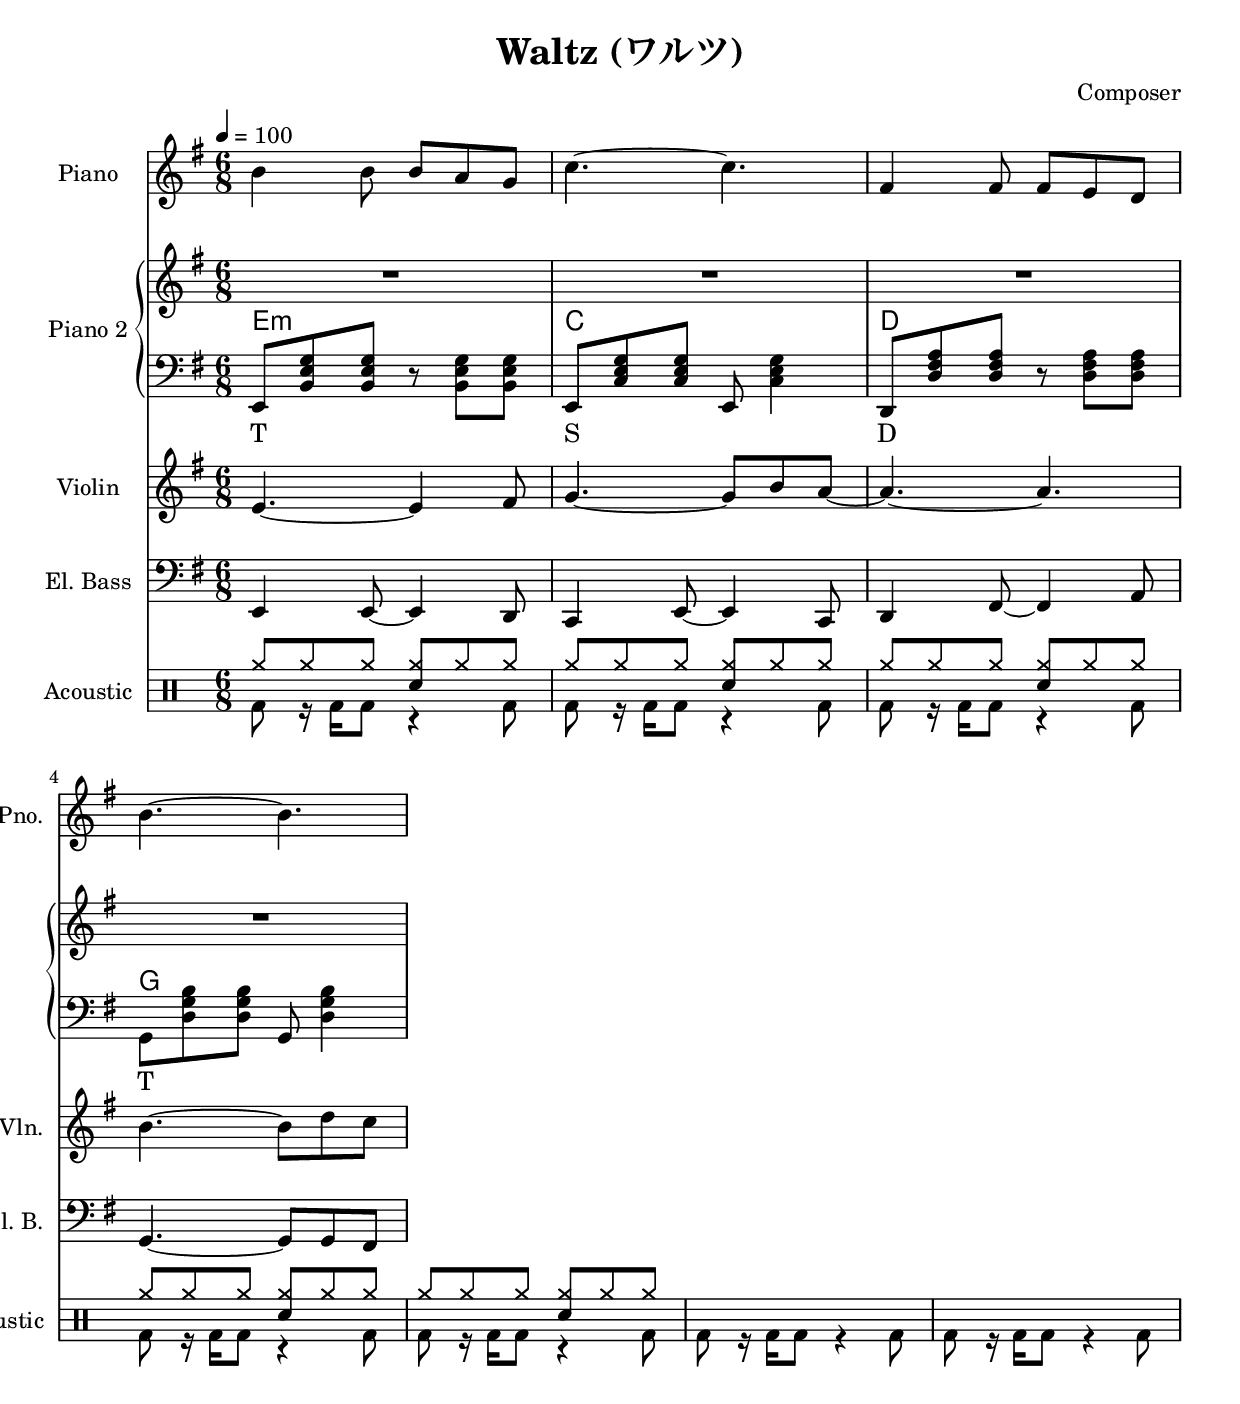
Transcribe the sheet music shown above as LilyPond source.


\version "2.24.4"

\header {
  title = "Waltz (ワルツ)"
  composer = "Composer"
}

<<
  \new PianoStaff \with {
    instrumentName = "Piano"
    shortInstrumentName = "Pno."
  }{\tempo 4 = 100 \clef treble \key g \major \time 6/8
    b' b'8 b' a' g'        | 
    c''4.~ c''             |
    fis'4 fis'8 fis' e' d' |
    b'4.~ b'               |
  }

  \new PianoStaff <<
    \set PianoStaff.instrumentName = "Piano 2"
    \new Staff {\clef treble \key g \major
      R2. | R2. | R2. | R2. |
    }
    \new ChordNames {
      \chordmode {
        e:m | c | d | g 
      }
    }
    \new Staff { \clef bass \key g \major
      e,8 <b, e g> <b, e g> r <b, e g> <b, e g> | 
      e,8 <c e g> <c e g> e, <c e g>4           |
      d,8 <d fis a> <d fis a> r  <d fis a> <d fis a> |
      g,8 <d g b> <d g b> g, <d g b>4 |
    }
    \new Lyrics \lyricmode { % harmonic analysis : Tonic, Subdominant, Dominant
      T2. S D  T 
    }
  >>
  
  \new Staff \with {
    instrumentName = "Violin"
    shortInstrumentName = "Vln."
  }{ \clef treble \key g \major \time 6/8
    e'4.~ e'4 fis'8   |
    g'4.~ g'8 b' a'~  |
    a'4.~ a'          |
    b'4.~ b'8 d'' c'' |
  }

  \new Staff \with {
    instrumentName = "El. Bass"
    shortInstrumentName = "El. B."
  }{ \clef bass \key g \major \time 6/8
    e,4 e,8~ e,4 d,8     |
    c,4 e,8~ e,4 c,8     |
    d,4 fis,8~ fis,4 a,8 |
    g,4.~ g,8 g, fis,
  }

  \new DrumStaff \with {
    instrumentName = "Acoustic"
    shortInstrumentName = "Acoustic"
  }{ \time 6/8
    \drummode {
      <<
        \new DrumVoice { \voiceOne
          \repeat unfold 5 {
            cymr8 cymr cymr <cymr sn> cymr cymr |
          }
        }
        \new DrumVoice { \voiceTwo
          \repeat unfold 7 {
            bd8 r16 bd16 bd8 r4 bd8
          }
        }
      >>
    }
  }
>>

